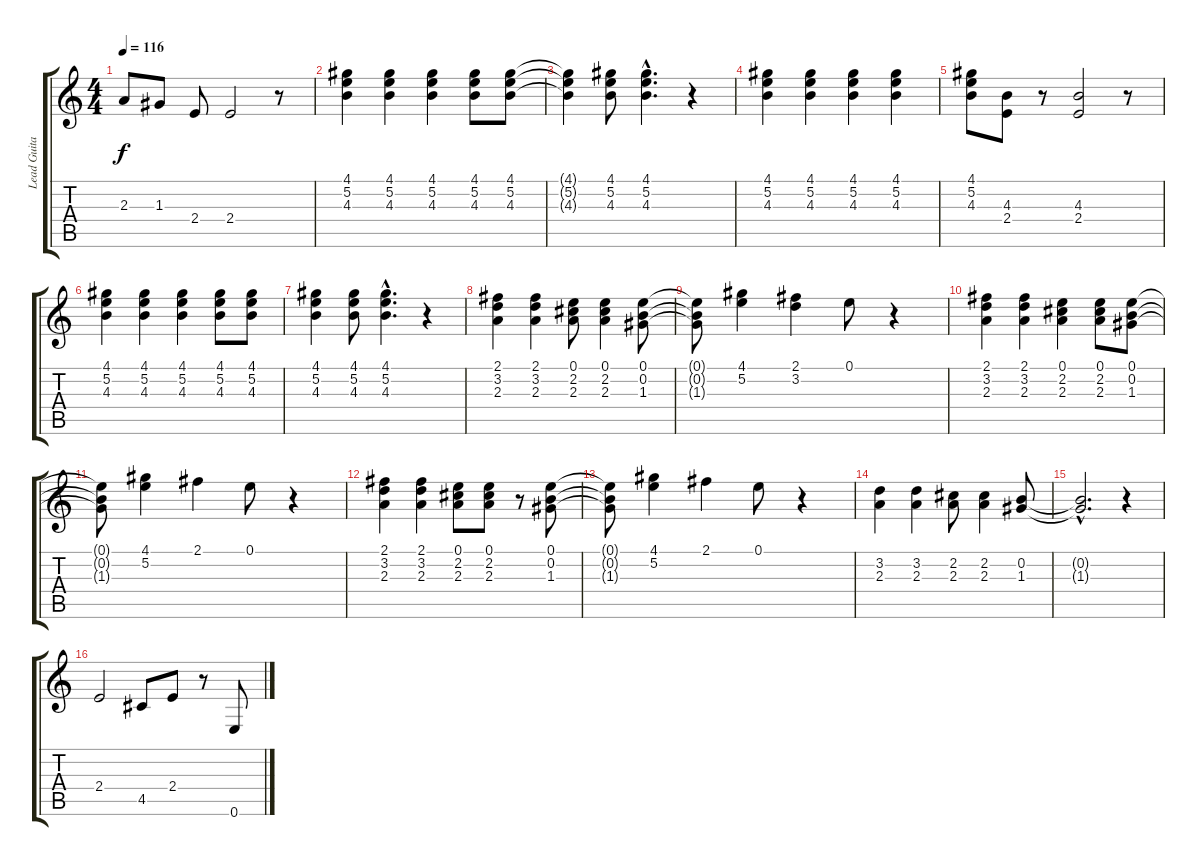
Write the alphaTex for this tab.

\track ("Lead Guitar" "Lead Guita") {instrument overdrivenguitar}
\staff {score tabs}
\tuning (E4 B3 G3 D3 A2 E2) {hide}
\ts (4 4)
\tempo 116
\clef g2
\ks c
2.3.8{dy f} 1.3.8 2.4.8 2.4.2 r.8 |
(4.1 5.2 4.3).4 (4.1 5.2 4.3).4 (4.1 5.2 4.3).4 (4.1 5.2 4.3).8 (4.1 5.2 4.3).8 |
(4.1{t} 5.2{t} 4.3{t}).4 (4.1 5.2 4.3).8 (4.1{hac} 5.2{hac} 4.3{hac}).4{d} r.4 |
(4.1 5.2 4.3).4 (4.1 5.2 4.3).4 (4.1 5.2 4.3).4 (4.1 5.2 4.3).4 |
(4.1 5.2 4.3).8 (4.3 2.4).8 r.8 (4.3 2.4).2 r.8 |
(4.1 5.2 4.3).4 (4.1 5.2 4.3).4 (4.1 5.2 4.3).4 (4.1 5.2 4.3).8 (4.1 5.2 4.3).8 |
(4.1 5.2 4.3).4 (4.1 5.2 4.3).8 (4.1{hac} 5.2{hac} 4.3{hac}).4{d} r.4 |
(2.1 3.2 2.3).4 (2.1 3.2 2.3).4 (0.1 2.2 2.3).8 (0.1 2.2 2.3).4 (0.1 0.2 1.3).8 |
(0.1{t} 0.2{t} 1.3{t}).8 (4.1 5.2).4 (2.1 3.2).4 0.1.8 r.4 |
(2.1 3.2 2.3).4 (2.1 3.2 2.3).4 (0.1 2.2 2.3).4 (0.1 2.2 2.3).8 (0.1 0.2 1.3).8 |
(0.1{t} 0.2{t} 1.3{t}).8 (4.1 5.2).4 2.1.4 0.1.8 r.4 |
(2.1 3.2 2.3).4 (2.1 3.2 2.3).4 (0.1 2.2 2.3).8 (0.1 2.2 2.3).8 r.8 (0.1 0.2 1.3).8 |
(0.1{t} 0.2{t} 1.3{t}).8 (4.1 5.2).4 2.1.4 0.1.8 r.4 |
(3.2 2.3).4 (3.2 2.3).4 (2.2 2.3).8 (2.2 2.3).4 (0.2 1.3).8 |
(0.2{hac t} 1.3{hac t}).2{d} r.4 |
2.4.2 4.5.8 2.4.8 r.8 0.6.8
